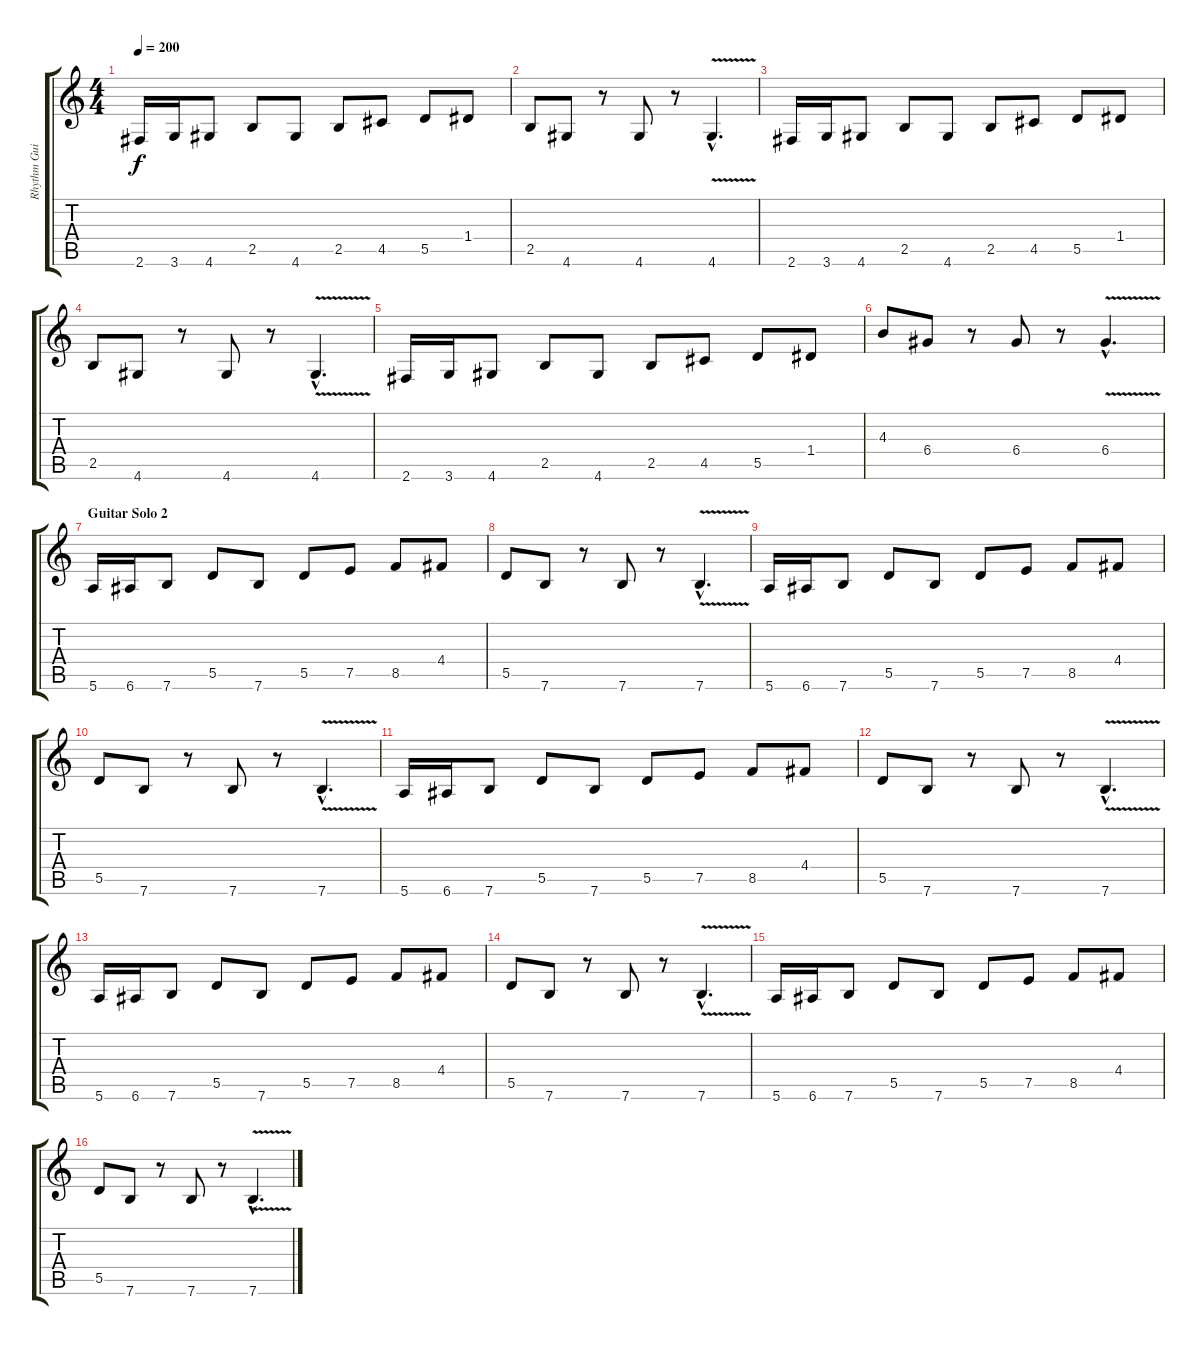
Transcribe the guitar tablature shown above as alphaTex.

\track ("Rhythm Guitar" "Rhythm Gui") {instrument distortionguitar}
\staff {score tabs}
\tuning (E4 B3 G3 D3 A2 E2) {hide}
\ts (4 4)
\tempo 200
\clef g2
\ks c
2.6.16{dy f} 3.6.16 4.6.8 2.5.8 4.6.8 2.5.8 4.5.8 5.5.8 1.4.8 |
2.5.8 4.6.8 r.8 4.6.8 r.8 4.6{v hac}.4{d} |
2.6.16 3.6.16 4.6.8 2.5.8 4.6.8 2.5.8 4.5.8 5.5.8 1.4.8 |
2.5.8 4.6.8 r.8 4.6.8 r.8 4.6{v hac}.4{d} |
2.6.16 3.6.16 4.6.8 2.5.8 4.6.8 2.5.8 4.5.8 5.5.8 1.4.8 |
4.3.8 6.4.8 r.8 6.4.8 r.8 6.4{v hac}.4{d} |
\section ("" "Guitar Solo 2")
5.6.16 6.6.16 7.6.8 5.5.8 7.6.8 5.5.8 7.5.8 8.5.8 4.4.8 |
5.5.8 7.6.8 r.8 7.6.8 r.8 7.6{v hac}.4{d} |
5.6.16 6.6.16 7.6.8 5.5.8 7.6.8 5.5.8 7.5.8 8.5.8 4.4.8 |
5.5.8 7.6.8 r.8 7.6.8 r.8 7.6{v hac}.4{d} |
5.6.16 6.6.16 7.6.8 5.5.8 7.6.8 5.5.8 7.5.8 8.5.8 4.4.8 |
5.5.8 7.6.8 r.8 7.6.8 r.8 7.6{v hac}.4{d} |
5.6.16 6.6.16 7.6.8 5.5.8 7.6.8 5.5.8 7.5.8 8.5.8 4.4.8 |
5.5.8 7.6.8 r.8 7.6.8 r.8 7.6{v hac}.4{d} |
5.6.16 6.6.16 7.6.8 5.5.8 7.6.8 5.5.8 7.5.8 8.5.8 4.4.8 |
5.5.8 7.6.8 r.8 7.6.8 r.8 7.6{v hac}.4{d}
